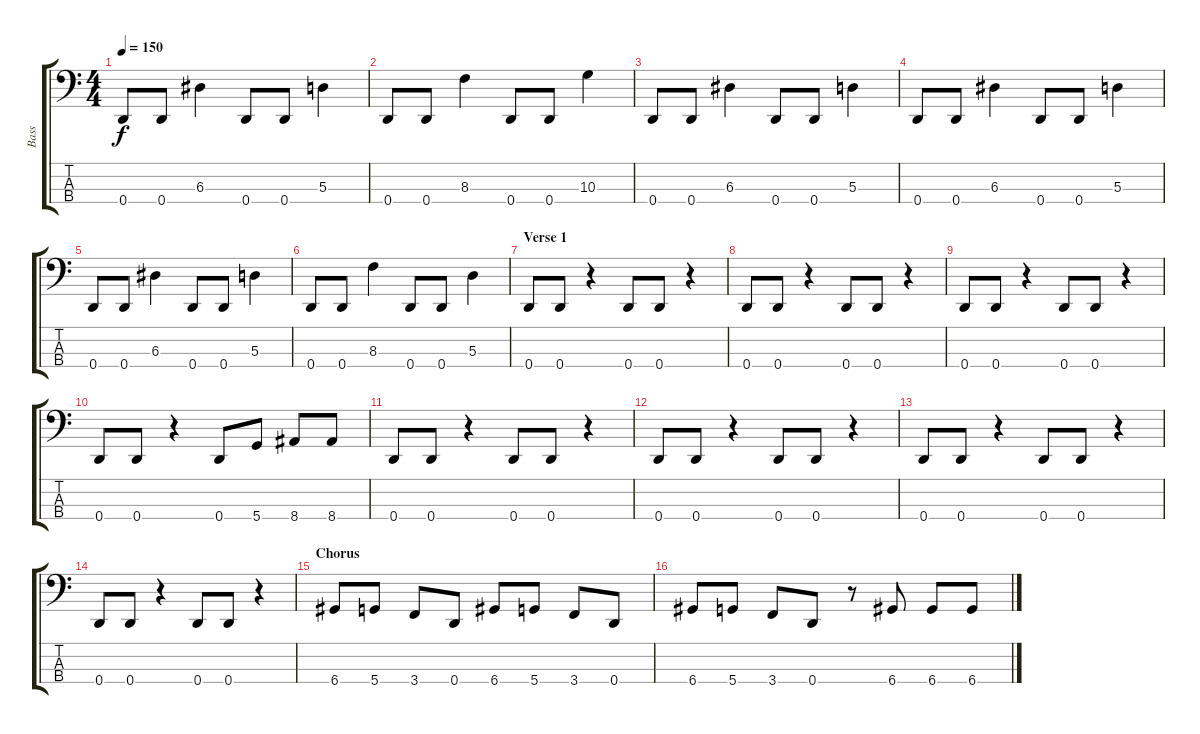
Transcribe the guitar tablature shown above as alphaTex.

\track ("Bass" "Bass") {instrument electricbasspick}
\staff {score tabs}
\tuning (G2 D2 A1 D1) {hide}
\ts (4 4)
\tempo 150
\clef f4
\ks c
0.4.8{dy f} 0.4.8 6.3.4 0.4.8 0.4.8 5.3.4 |
0.4.8 0.4.8 8.3.4 0.4.8 0.4.8 10.3.4 |
0.4.8 0.4.8 6.3.4 0.4.8 0.4.8 5.3.4 |
0.4.8 0.4.8 6.3.4 0.4.8 0.4.8 5.3.4 |
0.4.8 0.4.8 6.3.4 0.4.8 0.4.8 5.3.4 |
0.4.8 0.4.8 8.3.4 0.4.8 0.4.8 5.3.4 |
\section ("" "Verse 1")
0.4.8 0.4.8 r.4 0.4.8 0.4.8 r.4 |
0.4.8 0.4.8 r.4 0.4.8 0.4.8 r.4 |
0.4.8 0.4.8 r.4 0.4.8 0.4.8 r.4 |
0.4.8 0.4.8 r.4 0.4.8 5.4.8 8.4.8 8.4.8 |
0.4.8 0.4.8 r.4 0.4.8 0.4.8 r.4 |
0.4.8 0.4.8 r.4 0.4.8 0.4.8 r.4 |
0.4.8 0.4.8 r.4 0.4.8 0.4.8 r.4 |
0.4.8 0.4.8 r.4 0.4.8 0.4.8 r.4 |
\section ("" "Chorus")
6.4.8 5.4.8 3.4.8 0.4.8 6.4.8 5.4.8 3.4.8 0.4.8 |
6.4.8 5.4.8 3.4.8 0.4.8 r.8 6.4.8 6.4.8 6.4.8
